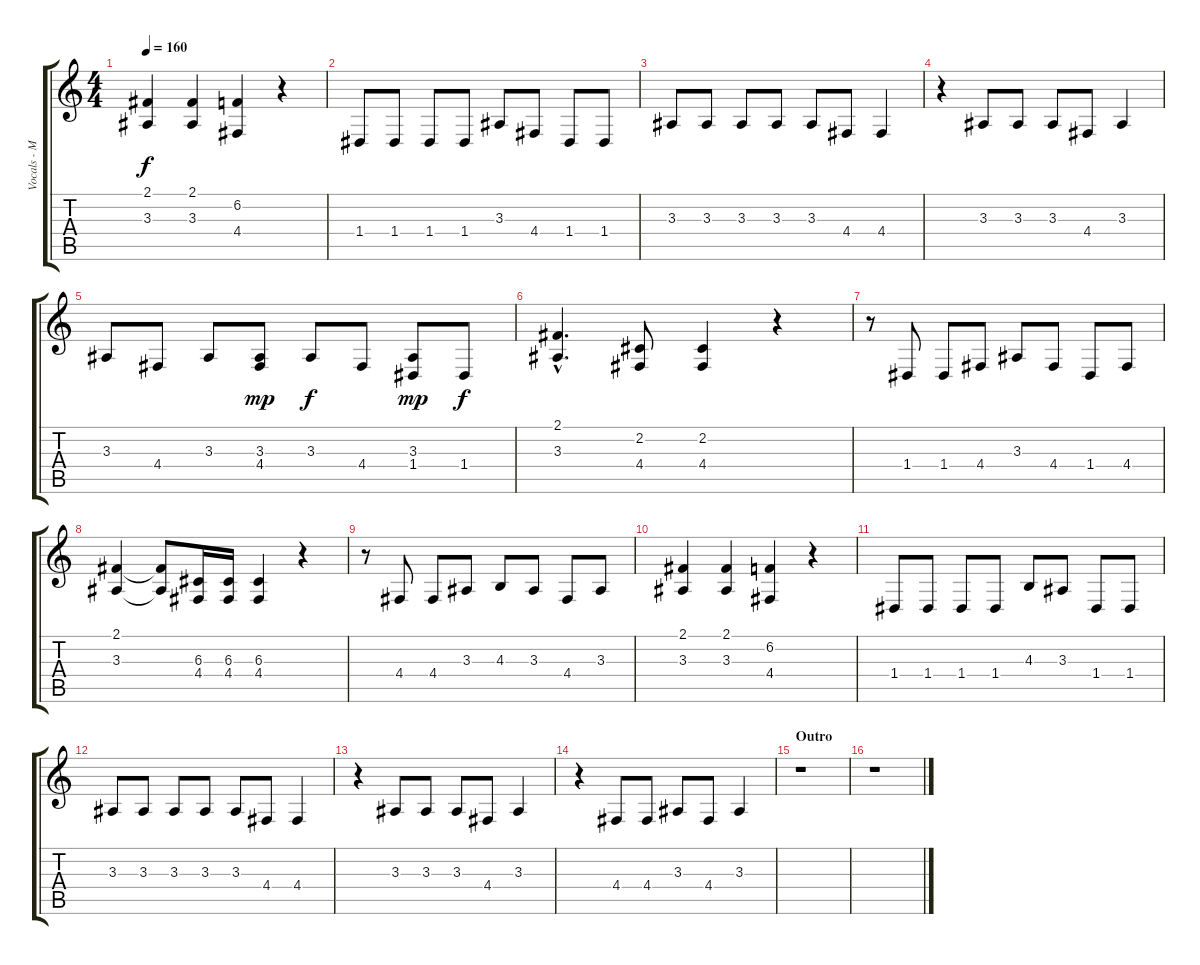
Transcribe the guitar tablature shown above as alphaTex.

\track ("Vocals - Mark" "Vocals - M") {instrument tenorsax}
\staff {score tabs}
\tuning (E4 B3 G3 D3 A2 E2) {hide}
\ts (4 4)
\tempo 160
\clef g2
\ks c
(2.1 3.3).4{dy f} (2.1 3.3).4 (6.2 4.4).4 r.4 |
1.4.8 1.4.8 1.4.8 1.4.8 3.3.8 4.4.8 1.4.8 1.4.8 |
3.3.8 3.3.8 3.3.8 3.3.8 3.3.8 4.4.8 4.4.4 |
r.4 3.3.8 3.3.8 3.3.8 4.4.8 3.3.4 |
3.3.8 4.4.8 3.3.8 (3.3 4.4).8{dy mp} 3.3.8{dy f} 4.4.8 (3.3 1.4).8{dy mp} 1.4.8{dy f} |
(2.1{hac} 3.3{hac}).4{d} (2.2 4.4).8 (2.2 4.4).4 r.4 |
r.8 1.4.8 1.4.8 4.4.8 3.3.8 4.4.8 1.4.8 4.4.8 |
(2.1 3.3).4 (2.1{t} 3.3{t}).8 (6.3 4.4).16 (6.3 4.4).16 (6.3 4.4).4 r.4 |
r.8 4.4.8 4.4.8 3.3.8 4.3.8 3.3.8 4.4.8 3.3.8 |
(2.1 3.3).4 (2.1 3.3).4 (6.2 4.4).4 r.4 |
1.4.8 1.4.8 1.4.8 1.4.8 4.3.8 3.3.8 1.4.8 1.4.8 |
3.3.8 3.3.8 3.3.8 3.3.8 3.3.8 4.4.8 4.4.4 |
r.4 3.3.8 3.3.8 3.3.8 4.4.8 3.3.4 |
r.4 4.4.8 4.4.8 3.3.8 4.4.8 3.3.4 |
\section ("" "Outro")
r.1 |
r.1
